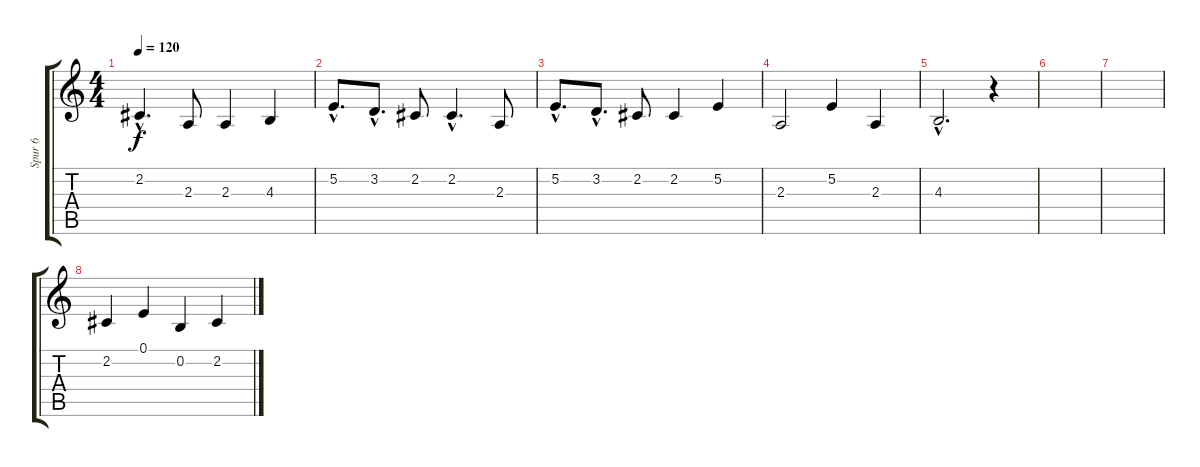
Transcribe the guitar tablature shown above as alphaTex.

\track ("Spur 6" "Spur 6") {instrument oboe}
\staff {score tabs}
\tuning (E4 B3 G3 D3 A2 D2) {hide}
\ts (4 4)
\tempo 120
\clef g2
\ks c
2.2{hac}.4{d dy f} 2.3.8 2.3.4 4.3.4 |
5.2{hac}.8{d} 3.2{hac}.8{d} 2.2.8 2.2{hac}.4{d} 2.3.8 |
5.2{hac}.8{d} 3.2{hac}.8{d} 2.2.8 2.2.4 5.2.4 |
2.3.2 5.2.4 2.3.4 |
4.3{hac}.2{d} r.4 |
|
|
2.2.4 0.1.4 0.2.4 2.2.4
